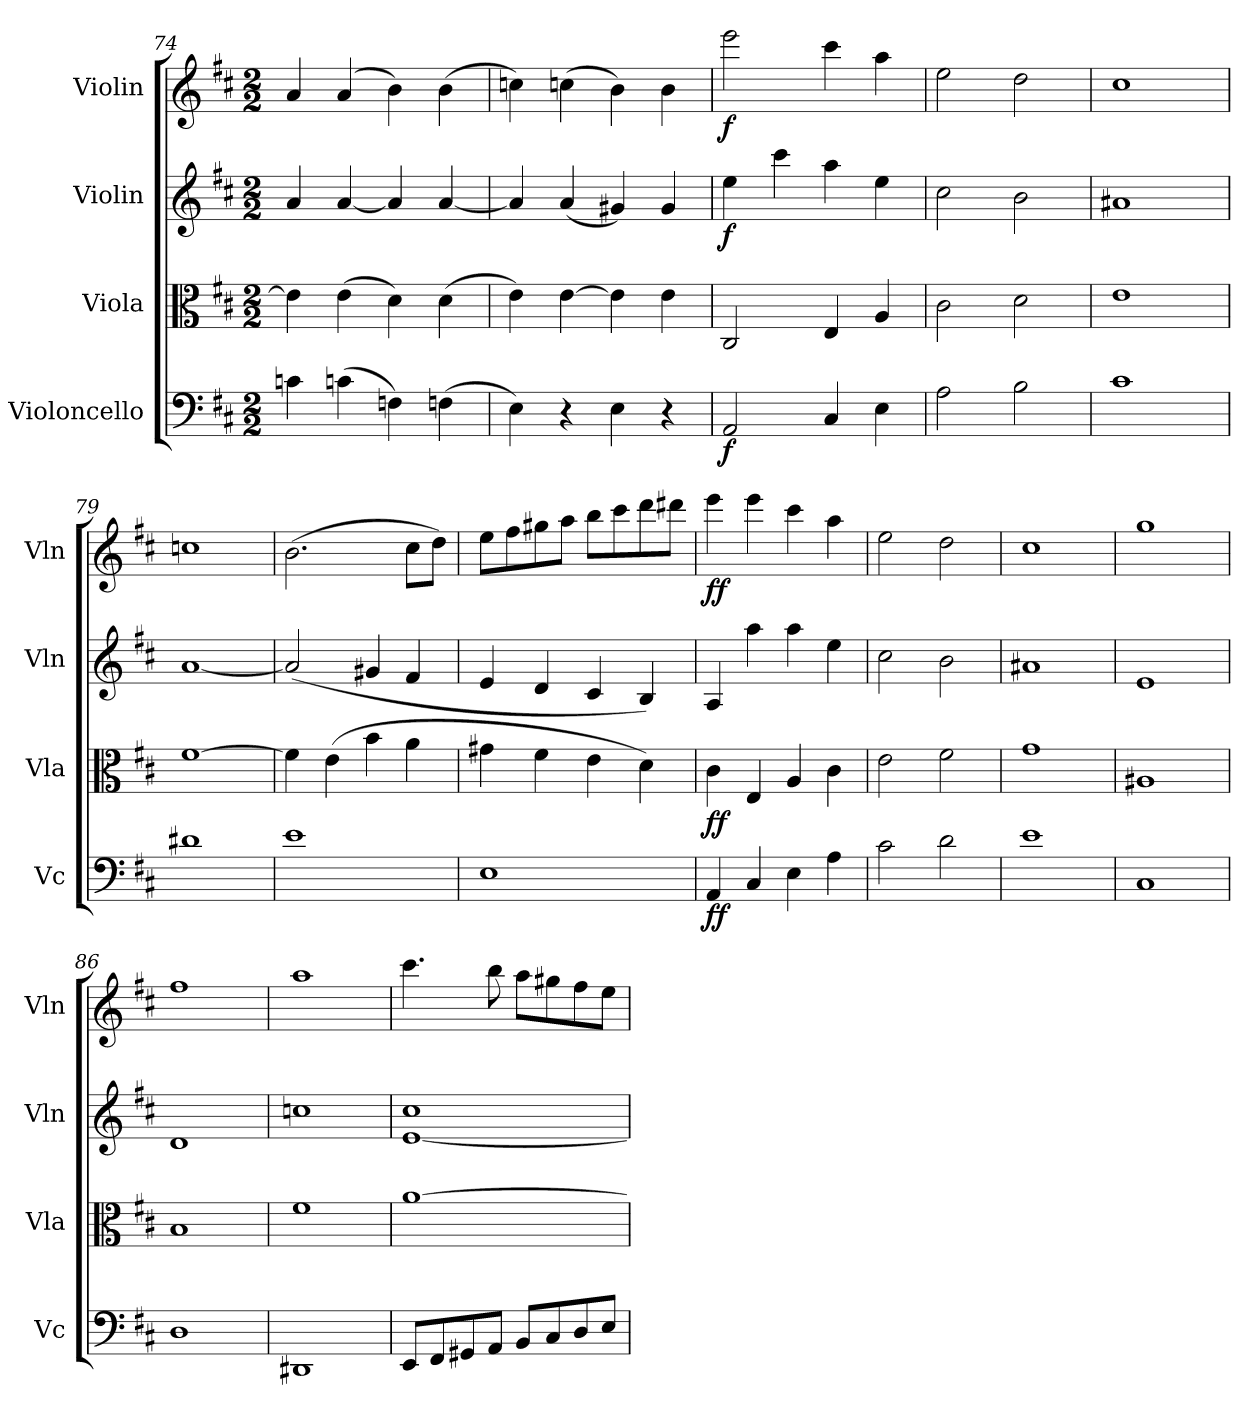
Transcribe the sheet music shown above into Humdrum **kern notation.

**kern	**dynam	**kern	**dynam	**kern	**dynam	**kern	**dynam
*part4	*part4	*part3	*part3	*part2	*part2	*part1	*part1
*staff4	*staff4	*staff3	*staff3	*staff2	*staff2	*staff1	*staff1
*I"Violoncello	*	*I"Viola	*	*I"Violin	*	*I"Violin	*
*I'Vc	*	*I'Vla	*	*I'Vln	*	*I'Vln	*
*clefF4	*	*clefC3	*	*clefG2	*	*clefG2	*
*k[f#c#]	*	*k[f#c#]	*	*k[f#c#]	*	*k[f#c#]	*
*D:	*	*D:	*	*D:	*	*D:	*
*M2/2	*	*M2/2	*	*M2/2	*	*M2/2	*
=74	=74	=74	=74	=74	=74	=74	=74
4cn\	.	4e\]	.	4a/	.	4a/	.
(4cn\	.	(4e\	.	[4a/	.	(4a/	.
4Fn\)	.	4d\)	.	4a/]	.	4b\)	.
(4Fn\	.	(4d\	.	[4a/	.	(4b\	.
=75	=75	=75	=75	=75	=75	=75	=75
4E\)	.	4e\)	.	4a/]	.	4ccn\)	.
4r	.	[4e\	.	(4a/	.	(4ccn\	.
4E\	.	4e\]	.	4g#X/)	.	4b\)	.
4r	.	4e\	.	4g#/	.	4b\	.
=76	=76	=76	=76	=76	=76	=76	=76
2AA/	f	2C#/	.	4ee\	f	2eee\	f
.	.	.	.	4ccc#\	.	.	.
4C#/	.	4E/	.	4aa\	.	4ccc#\	.
4E\	.	4A/	.	4ee\	.	4aa\	.
=77	=77	=77	=77	=77	=77	=77	=77
2A\	.	2c#\	.	2cc#\	.	2ee\	.
2B\	.	2d\	.	2b\	.	2dd\	.
=78	=78	=78	=78	=78	=78	=78	=78
1c#	.	1e	.	1a#X	.	1cc#	.
=79	=79	=79	=79	=79	=79	=79	=79
1d#X	.	[1f#	.	[1a	.	1ccn	.
=80	=80	=80	=80	=80	=80	=80	=80
1e	.	4f#\]	.	(2a/]	.	(2.b\	.
.	.	(4e\	.	.	.	.	.
.	.	4b\	.	4g#X/	.	.	.
.	.	4a\	.	4f#/	.	8cc#\L	.
.	.	.	.	.	.	8dd\J)	.
=81	=81	=81	=81	=81	=81	=81	=81
1E	.	4g#X\	.	4e/	.	8ee\L	.
.	.	.	.	.	.	8ff#\	.
.	.	4f#\	.	4d/	.	8gg#X\	.
.	.	.	.	.	.	8aa\J	.
.	.	4e\	.	4c#/	.	8bb\L	.
.	.	.	.	.	.	8ccc#\	.
.	.	4d\)	.	4B/)	.	8ddd\	.
.	.	.	.	.	.	8ddd#X\J	.
=82	=82	=82	=82	=82	=82	=82	=82
4AA/	ff	4c#\	ff	4A/	.	4eee\	ff
4C#/	.	4E/	.	4aa\	.	4eee\	.
4E\	.	4A/	.	4aa\	.	4ccc#\	.
4A\	.	4c#\	.	4ee\	.	4aa\	.
=83	=83	=83	=83	=83	=83	=83	=83
2c#\	.	2e\	.	2cc#\	.	2ee\	.
2d\	.	2f#\	.	2b\	.	2dd\	.
=84	=84	=84	=84	=84	=84	=84	=84
1e	.	1g	.	1a#X	.	1cc#	.
=85	=85	=85	=85	=85	=85	=85	=85
1C#	.	1A#X	.	1e	.	1gg	.
=86	=86	=86	=86	=86	=86	=86	=86
1D	.	1B	.	1d	.	1ff#	.
=87	=87	=87	=87	=87	=87	=87	=87
1DD#X	.	1f#	.	1ccn	.	1aa	.
=88	=88	=88	=88	=88	=88	=88	=88
8EE/L	.	[1a	.	[1e 1cc#	.	4.ccc#\	.
8FF#/	.	.	.	.	.	.	.
8GG#X/	.	.	.	.	.	.	.
8AA/J	.	.	.	.	.	8bb\	.
8BB/L	.	.	.	.	.	8aa\L	.
8C#/	.	.	.	.	.	8gg#X\	.
8D/	.	.	.	.	.	8ff#\	.
8E/J	.	.	.	.	.	8ee\J	.
=	=	=	=	=	=	=	=
*-	*-	*-	*-	*-	*-	*-	*-
